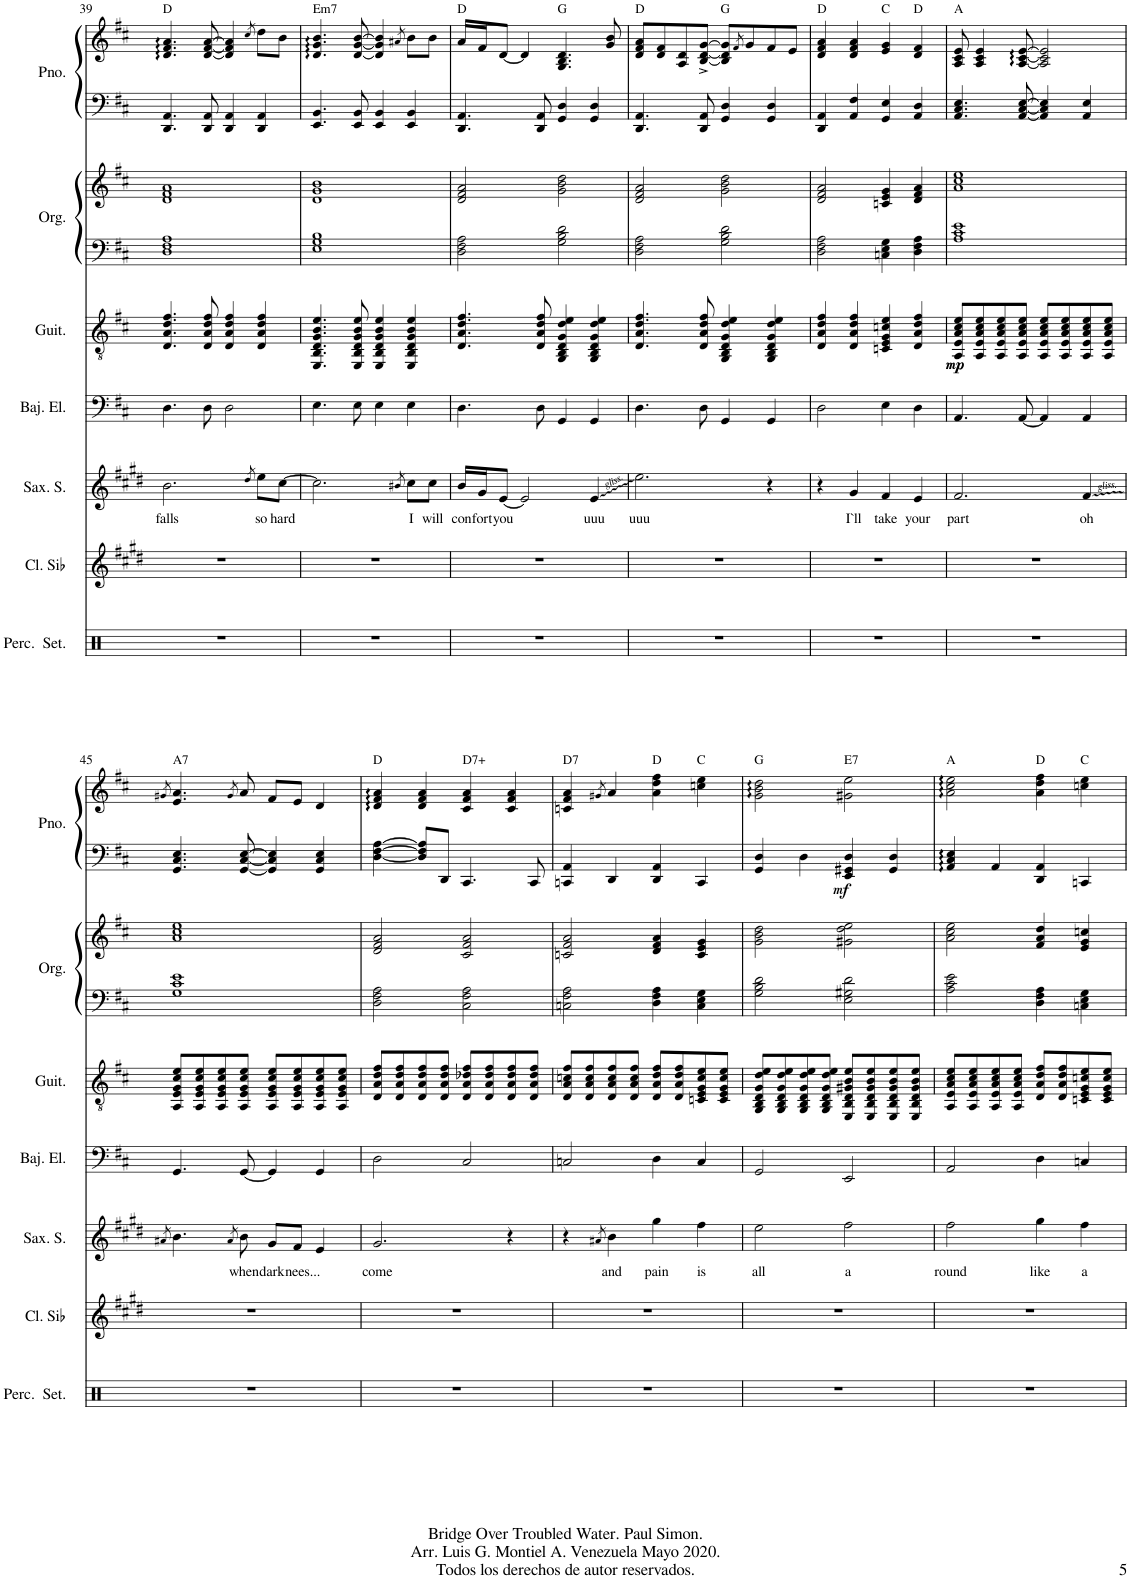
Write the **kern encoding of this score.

**kern	**kern	**kern	**text	**kern	**kern	**dynam	**kern	**kern	**kern	**kern	**dynam
*part7	*part6	*part5	*part5	*part4	*part3	*part3	*part2	*part2	*part1	*part1	*part1
*staff9	*staff8	*staff7	*staff7	*staff6	*staff5	*staff5	*staff4	*staff3	*staff2	*staff1	*staff1/2
*I"Set de percusión	*I"Clarinete en Sib	*I"Saxophone soprano	*	*I"Bajo eléctrico	*I"Guitarra acústica	*	*I"Órgano	*	*I"Piano	*	*
*	*I'Cl. Sib	*I'Sax. S.	*	*I'Baj. El.	*I'Guit.	*	*	*	*I'Pno.	*	*
!!LO:PB:g=z
*clefX	*clefG2	*clefG2	*	*clefF4	*clefGv2	*	*clefF4	*clefG2	*clefF4	*clefG2	*
*	*Trd1c2	*Trd1c2	*	*Trd7c12	*	*	*	*	*	*	*
*k[]	*k[f#c#g#d#]	*k[f#c#g#d#]	*	*k[f#c#]	*k[f#c#]	*	*k[f#c#]	*k[f#c#]	*k[f#c#]	*k[f#c#]	*
*M4/4	*M4/4	*M4/4	*	*M4/4	*M4/4	*	*M4/4	*M4/4	*M4/4	*M4/4	*
=39	=39	=39	=39	=39	=39	=39	=39	=39	=39	=39	=39
!	!	!	!	!	!	!	!	!	!	!LO:TX:a:t=D	!
!	!	!	!LO:LY:b	!	!	!	!	!	!	!	!
1r	1r	2.b\	falls	4.D\	4.D/ 4.A/ 4.d/ 4.f#/	.	1D 1F# 1A	1d 1f# 1a	4.DD/ 4.AA/	4.d/ 4.f#/ 4.a/	.
.	.	.	.	8D\	8D/ 8A/ 8d/ 8f#/	.	.	.	8DD/ 8AA/	[8d/ [8f#/ [8a/	.
.	.	.	.	2D\	4D/ 4A/ 4d/ 4f#/	.	.	.	4DD/ 4AA/	4d/] 4f#/] 4a/]	.
.	.	8qdd#/	.	.	.	.	.	.	.	8qcc#/	.
!	!	!	!LO:LY:b	!	!	!	!	!	!	!	!
.	.	8ee\L	so	.	4D/ 4A/ 4d/ 4f#/	.	.	.	4DD/ 4AA/	8dd\L	.
!	!	!	!LO:LY:b	!	!	!	!	!	!	!	!
.	.	[8cc#\J	hard	.	.	.	.	.	.	8b\J	.
=40	=40	=40	=40	=40	=40	=40	=40	=40	=40	=40	=40
!	!	!	!	!	!	!	!	!	!	!LO:TX:a:t=Em7	!
1r	1r	2.cc#\]	.	4.E\	4.EE/ 4.BB/ 4.D/ 4.G/ 4.B/ 4.e/	.	1E 1G 1B	1d 1g 1b	4.EE/ 4.BB/	4.d/ 4.g/ 4.b/	.
.	.	.	.	8E\	8EE/ 8BB/ 8D/ 8G/ 8B/ 8e/	.	.	.	8EE/ 8BB/	[8d/ [8g/ [8b/	.
.	.	.	.	4E\	4EE/ 4BB/ 4D/ 4G/ 4B/ 4e/	.	.	.	4EE/ 4BB/	4d/] 4g/] 4b/]	.
.	.	8qb#X/	.	.	.	.	.	.	.	8qa#X/	.
!	!	!	!LO:LY:b	!	!	!	!	!	!	!	!
.	.	8cc#\L	I	4E\	4EE/ 4BB/ 4D/ 4G/ 4B/ 4e/	.	.	.	4EE/ 4BB/	8b\L	.
!	!	!	!LO:LY:b	!	!	!	!	!	!	!	!
.	.	8cc#\J	will	.	.	.	.	.	.	8b\J	.
=41	=41	=41	=41	=41	=41	=41	=41	=41	=41	=41	=41
!	!	!	!	!	!	!	!	!	!	!LO:TX:a:t=D	!
!	!	!	!LO:LY:b	!	!	!	!	!	!	!	!
1r	1r	16b/LL	con	4.D\	4.D/ 4.A/ 4.d/ 4.f#/	.	2D\ 2F#\ 2A\	2d/ 2f#/ 2a/	4.DD/ 4.AA/	16a/LL	.
!	!	!	!LO:LY:b	!	!	!	!	!	!	!	!
.	.	16g#/J	fort	.	.	.	.	.	.	16f#/J	.
!	!	!	!LO:LY:b	!	!	!	!	!	!	!	!
.	.	[8e/J	you	.	.	.	.	.	.	[8d/J	.
.	.	2e/]	.	.	.	.	.	.	.	4d/]	.
.	.	.	.	8D\	8D/ 8A/ 8d/ 8f#/	.	.	.	8DD/ 8AA/	.	.
!	!	!	!	!	!	!	!	!	!	!LO:TX:a:t=G	!
.	.	.	.	4GG/	4GG/ 4BB/ 4D/ 4G/ 4d/ 4e/	.	2G\ 2B\ 2d\	2g\ 2b\ 2dd\	4GG/ 4D/	4.G/ 4.B/ 4.d/	.
!	!	!	!LO:LY:b	!	!	!	!	!	!	!	!
.	.	4e/	uuu	4GG/	4GG/ 4BB/ 4D/ 4G/ 4d/ 4e/	.	.	.	4GG/ 4D/	.	.
.	.	.	.	.	.	.	.	.	.	8g/ 8b/	.
=42	=42	=42	=42	=42	=42	=42	=42	=42	=42	=42	=42
!	!	!	!	!	!	!	!	!	!	!LO:TX:a:t=D	!
!	!	!	!LO:LY:b	!	!	!	!	!	!	!	!
1r	1r	2.ee\	uuu	4.D\	4.D/ 4.A/ 4.d/ 4.f#/	.	2D\ 2F#\ 2A\	2d/ 2f#/ 2a/	4.DD/ 4.AA/	8d/ 8f#/ 8a/L	.
.	.	.	.	.	.	.	.	.	.	8d/ 8f#/	.
.	.	.	.	.	.	.	.	.	.	8A/ 8d/	.
.	.	.	.	8D\	8D/ 8A/ 8d/ 8f#/	.	.	.	8DD/ 8AA/	[8B/^ [8d/^ [8g/^J	.
!	!	!	!	!	!	!	!	!	!	!LO:TX:a:t=G	!
.	.	.	.	4GG/	4GG/ 4BB/ 4D/ 4G/ 4d/ 4e/	.	2G\ 2B\ 2d\	2g\ 2b\ 2dd\	4GG/ 4D/	8B/] 8d/] 8g/]L	.
.	.	.	.	.	.	.	.	.	.	8qf#/	.
.	.	.	.	.	.	.	.	.	.	8g/	.
.	.	4r	.	4GG/	4GG/ 4BB/ 4D/ 4G/ 4d/ 4e/	.	.	.	4GG/ 4D/	8f#/	.
.	.	.	.	.	.	.	.	.	.	8e/J	.
=43	=43	=43	=43	=43	=43	=43	=43	=43	=43	=43	=43
!	!	!	!	!	!	!	!	!	!	!LO:TX:a:t=D	!
1r	1r	4r	.	2D\	4D/ 4A/ 4d/ 4f#/	.	2D\ 2F#\ 2A\	2d/ 2f#/ 2a/	4DD/ 4AA/	4d/ 4f#/ 4a/	.
!	!	!	!LO:LY:b	!	!	!	!	!	!	!	!
.	.	4g#/	I`ll	.	4D/ 4A/ 4d/ 4f#/	.	.	.	4AA/ 4F#/	4d/ 4f#/ 4a/	.
!	!	!	!	!	!	!	!	!	!	!LO:TX:a:t=C	!
!	!	!	!LO:LY:b	!	!	!	!	!	!	!	!
.	.	4f#/	take	4E\	4Cn/ 4E/ 4G/ 4cn/ 4e/	.	4Cn\ 4E\ 4G\	4cn/ 4e/ 4g/	4GG/ 4E/	4e/ 4g/	.
!	!	!	!	!	!	!	!	!	!	!LO:TX:a:t=D	!
!	!	!	!LO:LY:b	!	!	!	!	!	!	!	!
.	.	4e/	your	4D\	4D/ 4A/ 4d/ 4f#/	.	4D\ 4F#\ 4A\	4d/ 4f#/ 4a/	4AA/ 4D/	4d/ 4f#/	.
=44	=44	=44	=44	=44	=44	=44	=44	=44	=44	=44	=44
!	!	!	!	!	!	!	!	!	!	!LO:TX:a:t=A	!
!	!	!	!LO:LY:b	!	!	!LO:DY:b	!	!	!	!	!
!	!	!	!	!	!	!LO:DY:n=1:b	!	!	!	!	!
1r	1r	2.f#/	part	4.AA/	8AA/ 8E/ 8A/ 8c#/ 8e/L	mp mp	1A 1c# 1e	1a 1cc# 1ee	4.AA/ 4.C#/ 4.E/	8A/ 8c#/ 8e/	.
.	.	.	.	.	8AA/ 8E/ 8A/ 8c#/ 8e/	.	.	.	.	4A/ 4c#/ 4e/	.
.	.	.	.	.	8AA/ 8E/ 8A/ 8c#/ 8e/	.	.	.	.	.	.
.	.	.	.	[8AA/	8AA/ 8E/ 8A/ 8c#/ 8e/J	.	.	.	[8AA/ [8C#/ [8E/	[8A/ [8c#/ [8e/	.
.	.	.	.	4AA/]	8AA/ 8E/ 8A/ 8c#/ 8e/L	.	.	.	4AA/] 4C#/] 4E/]	2A/] 2c#/] 2e/]	.
.	.	.	.	.	8AA/ 8E/ 8A/ 8c#/ 8e/	.	.	.	.	.	.
!	!	!	!LO:LY:b	!	!	!	!	!	!	!	!
.	.	4f#/	oh	4AA/	8AA/ 8E/ 8A/ 8c#/ 8e/	.	.	.	4AA/ 4E/	.	.
.	.	.	.	.	8AA/ 8E/ 8A/ 8c#/ 8e/J	.	.	.	.	.	.
!!LO:LB:g=z
=45	=45	=45	=45	=45	=45	=45	=45	=45	=45	=45	=45
.	.	8qa#X/	.	.	.	.	.	.	.	8qg#X/	.
!	!	!	!	!	!	!	!	!	!	!LO:TX:a:t=A7	!
1r	1r	4.b\	.	4.GG/	8AA/ 8E/ 8G/ 8c#/ 8e/L	.	1G 1c# 1e	1a 1cc# 1ee	4.GG/ 4.C#/ 4.E/	4.e/ 4.a/	.
.	.	.	.	.	8AA/ 8E/ 8G/ 8c#/ 8e/	.	.	.	.	.	.
.	.	.	.	.	8AA/ 8E/ 8G/ 8c#/ 8e/	.	.	.	.	.	.
.	.	8qa#/	.	.	.	.	.	.	.	8qg#/	.
!	!	!	!LO:LY:b	!	!	!	!	!	!	!	!
.	.	8b\	when	[8GG/	8AA/ 8E/ 8G/ 8c#/ 8e/J	.	.	.	[8GG/ [8C#/ [8E/	8a/	.
!	!	!	!LO:LY:b	!	!	!	!	!	!	!	!
.	.	8g#/L	dark	4GG/]	8AA/ 8E/ 8G/ 8c#/ 8e/L	.	.	.	4GG/] 4C#/] 4E/]	8f#/L	.
!	!	!	!LO:LY:b	!	!	!	!	!	!	!	!
.	.	8f#/J	nees...	.	8AA/ 8E/ 8G/ 8c#/ 8e/	.	.	.	.	8e/J	.
.	.	4e/	.	4GG/	8AA/ 8E/ 8G/ 8c#/ 8e/	.	.	.	4GG/ 4C#/ 4E/	4d/	.
.	.	.	.	.	8AA/ 8E/ 8G/ 8c#/ 8e/J	.	.	.	.	.	.
=46	=46	=46	=46	=46	=46	=46	=46	=46	=46	=46	=46
!	!	!	!	!	!	!	!	!	!	!LO:TX:a:t=D	!
!	!	!	!LO:LY:b	!	!	!	!	!	!	!	!
1r	1r	2.g#/	come	2D\	8D/ 8A/ 8d/ 8f#/L	.	2D\ 2F#\ 2A\	2d/ 2f#/ 2a/	[4D\ [4F#\ [4A\	4d/ 4f#/ 4a/	.
.	.	.	.	.	8D/ 8A/ 8d/ 8f#/	.	.	.	.	.	.
.	.	.	.	.	8D/ 8A/ 8d/ 8f#/	.	.	.	8D/] 8F#/] 8A/]L	4d/ 4f#/ 4a/	.
.	.	.	.	.	8D/ 8A/ 8d/ 8f#/J	.	.	.	8DD/J	.	.
!	!	!	!	!	!	!	!	!	!	!LO:TX:a:t=D7+	!
.	.	.	.	2C#/	8D/ 8A/ 8d-X/ 8f#/L	.	2C#\ 2F#\ 2A\	2c#/ 2f#/ 2a/	4.CC#/	4c#/ 4f#/ 4a/	.
.	.	.	.	.	8D/ 8A/ 8d-/ 8f#/	.	.	.	.	.	.
.	.	4r	.	.	8D/ 8A/ 8d-/ 8f#/	.	.	.	.	4c#/ 4f#/ 4a/	.
.	.	.	.	.	8D/ 8A/ 8d-/ 8f#/J	.	.	.	8CC#/	.	.
=47	=47	=47	=47	=47	=47	=47	=47	=47	=47	=47	=47
!	!	!	!	!	!	!	!	!	!	!LO:TX:a:t=D7	!
1r	1r	4r	.	2Cn/	8D/ 8A/ 8cn/ 8f#/L	.	2Cn\ 2F#\ 2A\	2cn/ 2f#/ 2a/	4CCn/ 4AA/	4cn/ 4f#/ 4a/	.
.	.	.	.	.	8D/ 8A/ 8c/ 8f#/	.	.	.	.	.	.
.	.	8qa#X/	.	.	.	.	.	.	.	8qg#X/	.
!	!	!	!LO:LY:b	!	!	!	!	!	!	!	!
.	.	4b\	and	.	8D/ 8A/ 8c/ 8f#/	.	.	.	4DD/	4a/	.
.	.	.	.	.	8D/ 8A/ 8c/ 8f#/J	.	.	.	.	.	.
!	!	!	!	!	!	!	!	!	!	!LO:TX:a:t=D	!
!	!	!	!LO:LY:b	!	!	!	!	!	!	!	!
.	.	4gg#\	pain	4D\	8D/ 8A/ 8d/ 8f#/L	.	4D\ 4F#\ 4A\	4d/ 4f#/ 4a/	4DD/ 4AA/	4a\ 4dd\ 4ff#\	.
.	.	.	.	.	8D/ 8A/ 8d/ 8f#/	.	.	.	.	.	.
!	!	!	!	!	!	!	!	!	!	!LO:TX:a:t=C	!
!	!	!	!LO:LY:b	!	!	!	!	!	!	!	!
.	.	4ff#\	is	4C/	8Cn/ 8E/ 8G/ 8c/ 8e/	.	4C\ 4E\ 4G\	4c/ 4e/ 4g/	4CC/	4ccn\ 4ee\	.
.	.	.	.	.	8C/ 8E/ 8G/ 8c/ 8e/J	.	.	.	.	.	.
=48	=48	=48	=48	=48	=48	=48	=48	=48	=48	=48	=48
!	!	!	!	!	!	!	!	!	!	!LO:TX:a:t=G	!
!	!	!	!LO:LY:b	!	!	!	!	!	!	!	!
1r	1r	2ee\	all	2GG/	8GG/ 8BB/ 8D/ 8G/ 8d/ 8e/L	.	2G\ 2B\ 2d\	2g\ 2b\ 2dd\	4GG/ 4D/	2g\ 2b\ 2dd\	.
.	.	.	.	.	8GG/ 8BB/ 8D/ 8G/ 8d/ 8e/	.	.	.	.	.	.
.	.	.	.	.	8GG/ 8BB/ 8D/ 8G/ 8d/ 8e/	.	.	.	4D\	.	.
.	.	.	.	.	8GG/ 8BB/ 8D/ 8G/ 8d/ 8e/J	.	.	.	.	.	.
!	!	!	!	!	!	!	!	!	!	!LO:TX:a:t=E7	!
!	!	!	!LO:LY:b	!	!	!	!	!	!	!	!LO:DY:b=2
.	.	2ff#\	a	2EE/	8EE/ 8BB/ 8D/ 8G#X/ 8B/ 8e/L	.	2E\ 2G#X\ 2d\	2g#X\ 2dd\ 2ee\	4EE/ 4GG#X/ 4D/	2g#X\ 2ee\	mf
.	.	.	.	.	8EE/ 8BB/ 8D/ 8G#/ 8B/ 8e/	.	.	.	.	.	.
.	.	.	.	.	8EE/ 8BB/ 8D/ 8G#/ 8B/ 8e/	.	.	.	4GG#/ 4D/	.	.
.	.	.	.	.	8EE/ 8BB/ 8D/ 8G#/ 8B/ 8e/J	.	.	.	.	.	.
=49	=49	=49	=49	=49	=49	=49	=49	=49	=49	=49	=49
!	!	!	!	!	!	!	!	!	!	!LO:TX:a:t=A	!
!	!	!	!LO:LY:b	!	!	!	!	!	!	!	!
1r	1r	2ff#\	round	2AA/	8AA/ 8E/ 8A/ 8c#/ 8e/L	.	2A\ 2c#\ 2e\	2a\ 2cc#\ 2ee\	4AA/ 4C#/ 4E/	2a\ 2cc#\ 2ee\	.
.	.	.	.	.	8AA/ 8E/ 8A/ 8c#/ 8e/	.	.	.	.	.	.
.	.	.	.	.	8AA/ 8E/ 8A/ 8c#/ 8e/	.	.	.	4AA/	.	.
.	.	.	.	.	8AA/ 8E/ 8A/ 8c#/ 8e/J	.	.	.	.	.	.
!	!	!	!	!	!	!	!	!	!	!LO:TX:a:t=D	!
!	!	!	!LO:LY:b	!	!	!	!	!	!	!	!
.	.	4gg#\	like	4D\	8D/ 8A/ 8d/ 8f#/L	.	4D\ 4F#\ 4A\	4f#/ 4a/ 4dd/	4DD/ 4AA/	4a\ 4dd\ 4ff#\	.
.	.	.	.	.	8D/ 8A/ 8d/ 8f#/	.	.	.	.	.	.
!	!	!	!	!	!	!	!	!	!	!LO:TX:a:t=C	!
!	!	!	!LO:LY:b	!	!	!	!	!	!	!	!
.	.	4ff#\	a	4Cn/	8Cn/ 8E/ 8G/ 8cn/ 8e/	.	4Cn\ 4E\ 4G\	4e/ 4g/ 4ccn/	4CCn/	4ccn\ 4ee\	.
.	.	.	.	.	8C/ 8E/ 8G/ 8c/ 8e/J	.	.	.	.	.	.
=	=	=	=	=	=	=	=	=	=	=	=
*-	*-	*-	*-	*-	*-	*-	*-	*-	*-	*-	*-
